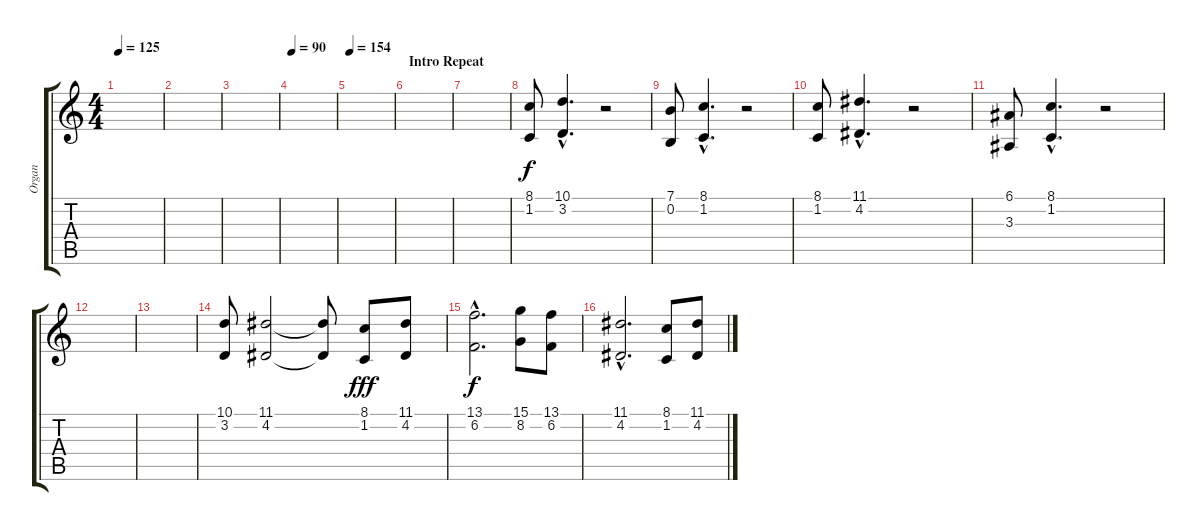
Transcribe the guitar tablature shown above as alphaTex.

\track ("Organ" "Organ") {instrument churchorgan}
\staff {score tabs}
\tuning (E4 B3 G3 D3 A2 E2) {hide}
\ts (4 4)
\tempo 125
\clef g2
\ks c
|
|
|
\tempo 90
|
\tempo 154
|
\section ("" "Intro Repeat")
|
|
(8.1 1.2).8{volume 13} (10.1{hac} 3.2{hac}).4{d} r.2 |
(7.1 0.2).8{volume 10} (8.1{hac} 1.2{hac}).4{d} r.2 |
(8.1 1.2).8{volume 13} (11.1{hac} 4.2{hac}).4{d} r.2 |
(6.1 3.3).8{volume 10} (8.1{hac} 1.2{hac}).4{d} r.2 |
|
|
(10.1 3.2).8{volume 13} (11.1 4.2).2 (11.1{t} 4.2{t}).8{dy f} (8.1 1.2).8{dy fff} (11.1 4.2).8 |
(13.1{hac} 6.2{hac}).2{d dy f} (15.1 8.2).8 (13.1 6.2).8 |
(11.1{hac} 4.2{hac}).2{d} (8.1 1.2).8 (11.1 4.2).8
